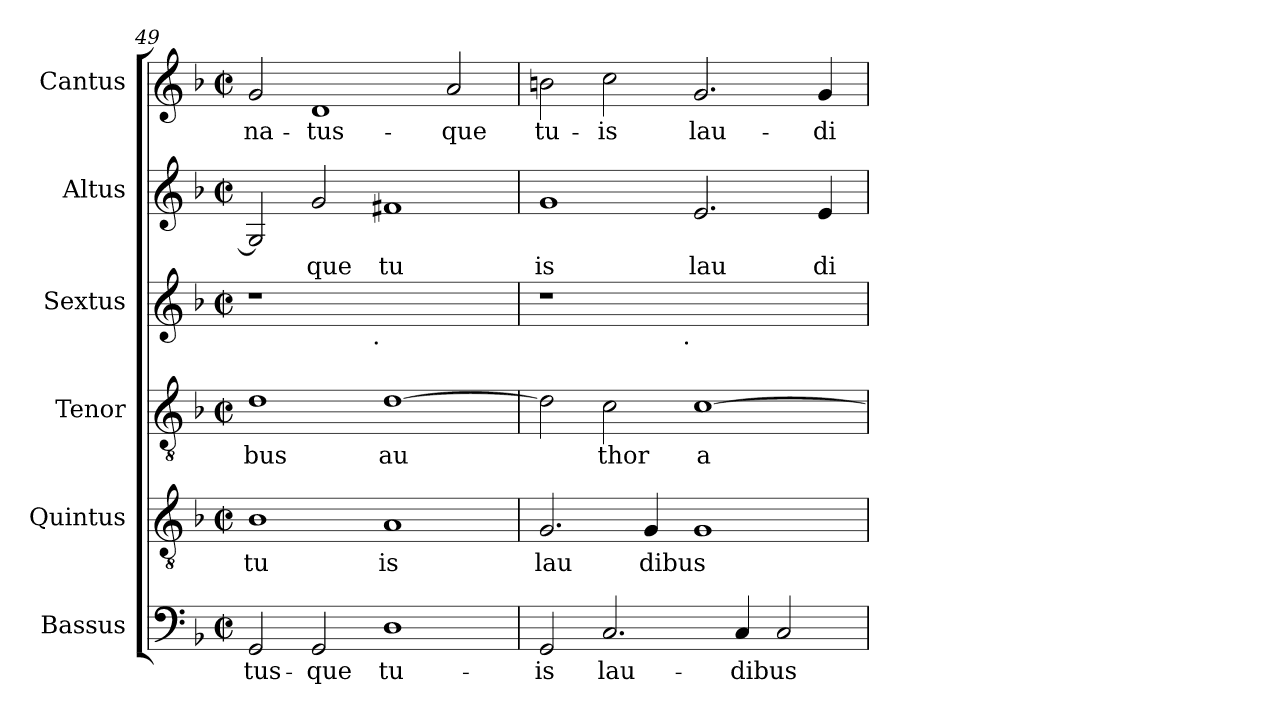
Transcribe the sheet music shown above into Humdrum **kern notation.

**kern	**text	**kern	**text	**kern	**text	**kern	**kern	**text	**kern	**text
*part6	*part6	*part5	*part5	*part4	*part4	*part3	*part2	*part2	*part1	*part1
*staff6	*staff6	*staff5	*staff5	*staff4	*staff4	*staff3	*staff2	*staff2	*staff1	*staff1
*I"Bassus	*	*I"Quintus	*	*I"Tenor	*	*I"Sextus	*I"Altus	*	*I"Cantus	*
*clefF4	*	*clefGv2	*	*clefGv2	*	*clefG2	*clefG2	*	*clefG2	*
*k[b-]	*	*k[b-]	*	*k[b-]	*	*k[b-]	*k[b-]	*	*k[b-]	*
*F:	*	*F:	*	*F:	*	*F:	*F:	*	*F:	*
*M2/2	*	*M2/2	*	*M2/2	*	*M2/2	*M2/2	*	*M2/2	*
*met(c|)	*	*met(c|)	*	*met(c|)	*	*met(c|)	*met(c|)	*	*met(c|)	*
=49	=49	=49	=49	=49	=49	=49	=49	=49	=49	=49
!	!LO:LY:b:cj	!	!LO:LY:b:cj	!	!LO:LY:b:cj	!	!	!LO:LY:b:cj	!	!LO:LY:b:cj
*	*	*	*	*	*	*^	*	*	*	*
2GG/	-tus-	1B-	tu	1d	bus	1r	2ryy	2G/]	.	2g/	-na-
!	!LO:LY:b:cj	!	!	!	!	!	!	!	!LO:LY:b:cj	!	!LO:LY:b:cj
2GG/	-que	.	.	.	.	.	4...ryy	2g/	que	1d	-tus-
!	!	!	!	!	!	!	!LO:TX:b:t=.	!	!	!	!
.	.	.	.	.	.	.	1ryy	.	.	.	.
!	!LO:LY:b:cj	!	!LO:LY:b:cj	!	!LO:LY:b:cj	!	!	!	!LO:LY:b:cj	!	!
1D	tu-	1A	is	[>1d	au	1ryy	.	1f#X	tu	.	.
!	!	!	!	!	!	!	!	!	!	!	!LO:LY:b:cj
.	.	.	.	.	.	.	.	.	.	2a/	-que
.	.	.	.	.	.	.	32ryy	.	.	.	.
=50	=50	=50	=50	=50	=50	=50	=50	=50	=50	=50	=50
!	!LO:LY:b:cj	!	!LO:LY:b:cj	!	!LO:LY:b:cj	!	!	!	!LO:LY:b:cj	!	!LO:LY:b:cj
2GG/	-is	2.G/	lau	2d\]	.	1r	2ryy	1g	is	2bn\	tu-
!	!LO:LY:b:cj	!	!	!	!LO:LY:b:cj	!	!	!	!	!	!LO:LY:b:cj
2.C/	lau-	.	.	2c\	thor	.	4...ryy	.	.	2cc\	-is
!	!	!	!LO:LY:b:cj	!	!	!	!	!	!	!	!
.	.	4G/	dibus	.	.	.	.	.	.	.	.
!	!	!	!	!	!	!	!LO:TX:b:t=.	!	!	!	!
.	.	.	.	.	.	.	1ryy	.	.	.	.
!	!	!	!LO:LY:b:cj	!	!LO:LY:b:cj	!	!	!	!LO:LY:b:cj	!	!LO:LY:b:cj
.	.	1G	.	[>1c	a	1ryy	.	2.e/	lau	2.g/	lau-
!	!LO:LY:b:cj	!	!	!	!	!	!	!	!	!	!
4C/	-dibus	.	.	.	.	.	.	.	.	.	.
!	!LO:LY:b:cj	!	!	!	!	!	!	!	!	!	!
2C/	.	.	.	.	.	.	.	.	.	.	.
!	!	!	!	!	!	!	!	!	!LO:LY:b:cj	!	!LO:LY:b:cj
.	.	.	.	.	.	.	.	4e/	di	4g/	-di-
.	.	.	.	.	.	.	32ryy	.	.	.	.
*	*	*	*	*	*	*v	*v	*	*	*	*
=	=	=	=	=	=	=	=	=	=	=
*-	*-	*-	*-	*-	*-	*-	*-	*-	*-	*-
